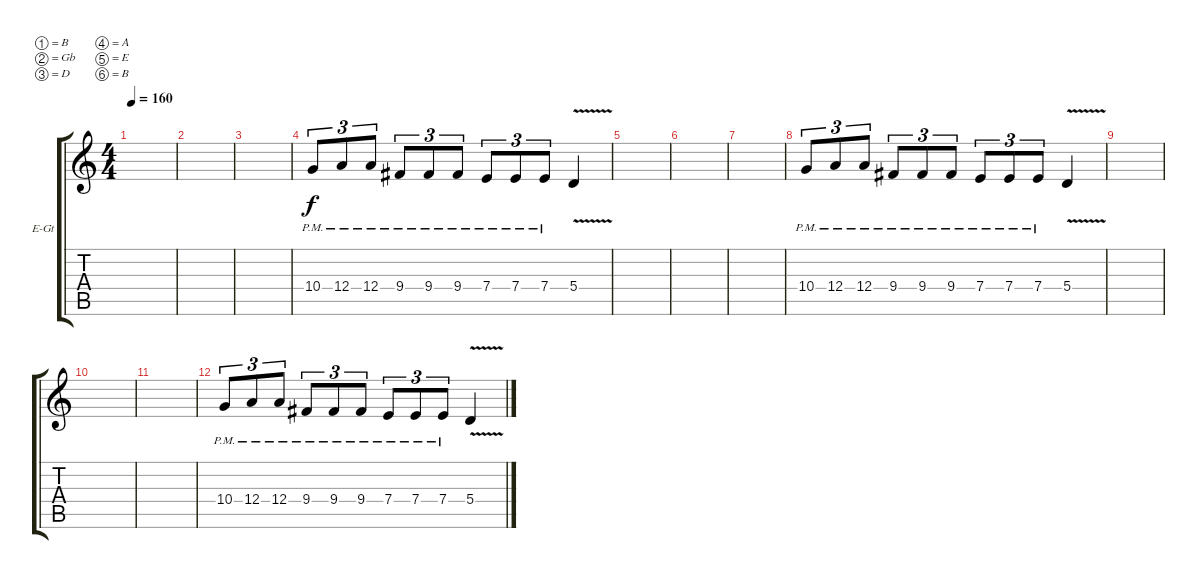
\bracketExtendMode groupsimilarinstruments
\firstSystemTrackNameOrientation horizontal
\otherSystemsTrackNameOrientation horizontal
\track ("Add. Guitar 3" "E-Gt") {instrument distortionguitar}
\staff {score tabs}
\tuning (B3 Gb3 D3 A2 E2 B1)
\ts (4 4)
\tempo 160
\clef g2
\ks c
|
|
|
10.4{pm}.8{tu (3 2)} 12.4{pm}.8{tu (3 2)} 12.4{pm}.8{tu (3 2)} 9.4{pm}.8{tu (3 2)} 9.4{pm}.8{tu (3 2)} 9.4{pm}.8{tu (3 2)} 7.4{pm}.8{tu (3 2)} 7.4{pm}.8{tu (3 2)} 7.4{pm}.8{tu (3 2)} 5.4{v}.4 |
|
|
|
10.4{pm}.8{tu (3 2)} 12.4{pm}.8{tu (3 2)} 12.4{pm}.8{tu (3 2)} 9.4{pm}.8{tu (3 2)} 9.4{pm}.8{tu (3 2)} 9.4{pm}.8{tu (3 2)} 7.4{pm}.8{tu (3 2)} 7.4{pm}.8{tu (3 2)} 7.4{pm}.8{tu (3 2)} 5.4{v}.4 |
|
|
|
10.4{pm}.8{tu (3 2)} 12.4{pm}.8{tu (3 2)} 12.4{pm}.8{tu (3 2)} 9.4{pm}.8{tu (3 2)} 9.4{pm}.8{tu (3 2)} 9.4{pm}.8{tu (3 2)} 7.4{pm}.8{tu (3 2)} 7.4{pm}.8{tu (3 2)} 7.4{pm}.8{tu (3 2)} 5.4{v}.4
